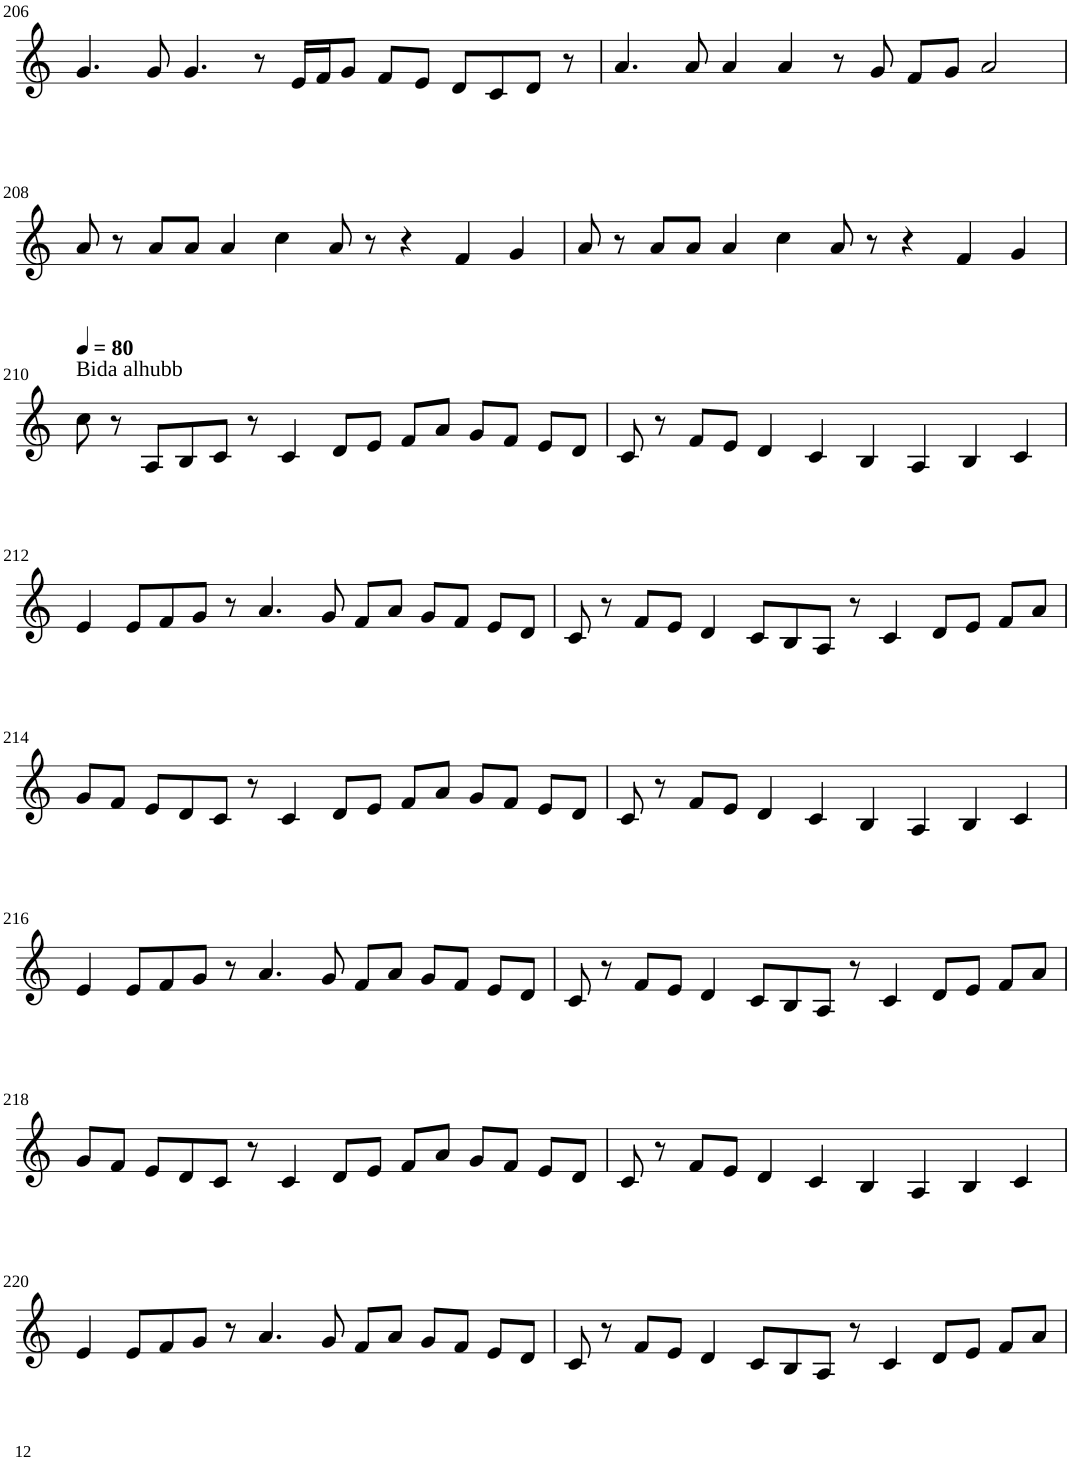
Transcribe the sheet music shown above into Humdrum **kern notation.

**kern
*part1
*staff1
*I"Violin
!!LO:PB:g=z
*clefG2
*k[]
*M8/4
=206
4.g/
8g/
4.g/
8r
16e/LL
16f/J
8g/J
8f/L
8e/J
8d/L
8c/
8d/J
8r
=207
4.a/
8a/
4a/
4a/
8r
8g/
8f/L
8g/J
2a/
!!LO:LB:g=z
=208
8a/
8r
8a/L
8a/J
4a/
4cc\
8a/
8r
4r
4f/
4g/
=209
8a/
8r
8a/L
8a/J
4a/
4cc\
8a/
8r
4r
4f/
4g/
!!LO:LB:g=z
=210
*MM80
!LO:TX:a:t=Bida alhubb
8cc\
8r
8A/L
8B/
8c/J
8r
4c/
8d/L
8e/J
8f/L
8a/J
8g/L
8f/J
8e/L
8d/J
=211
8c/
8r
8f/L
8e/J
4d/
4c/
4B/
4A/
4B/
4c/
!!LO:LB:g=z
=212
4e/
8e/L
8f/
8g/J
8r
4.a/
8g/
8f/L
8a/J
8g/L
8f/J
8e/L
8d/J
=213
8c/
8r
8f/L
8e/J
4d/
8c/L
8B/
8A/J
8r
4c/
8d/L
8e/J
8f/L
8a/J
!!LO:LB:g=z
=214
8g/L
8f/J
8e/L
8d/
8c/J
8r
4c/
8d/L
8e/J
8f/L
8a/J
8g/L
8f/J
8e/L
8d/J
=215
8c/
8r
8f/L
8e/J
4d/
4c/
4B/
4A/
4B/
4c/
!!LO:LB:g=z
=216
4e/
8e/L
8f/
8g/J
8r
4.a/
8g/
8f/L
8a/J
8g/L
8f/J
8e/L
8d/J
=217
8c/
8r
8f/L
8e/J
4d/
8c/L
8B/
8A/J
8r
4c/
8d/L
8e/J
8f/L
8a/J
!!LO:LB:g=z
=218
8g/L
8f/J
8e/L
8d/
8c/J
8r
4c/
8d/L
8e/J
8f/L
8a/J
8g/L
8f/J
8e/L
8d/J
=219
8c/
8r
8f/L
8e/J
4d/
4c/
4B/
4A/
4B/
4c/
!!LO:LB:g=z
=220
4e/
8e/L
8f/
8g/J
8r
4.a/
8g/
8f/L
8a/J
8g/L
8f/J
8e/L
8d/J
=221
8c/
8r
8f/L
8e/J
4d/
8c/L
8B/
8A/J
8r
4c/
8d/L
8e/J
8f/L
8a/J
=
*-
